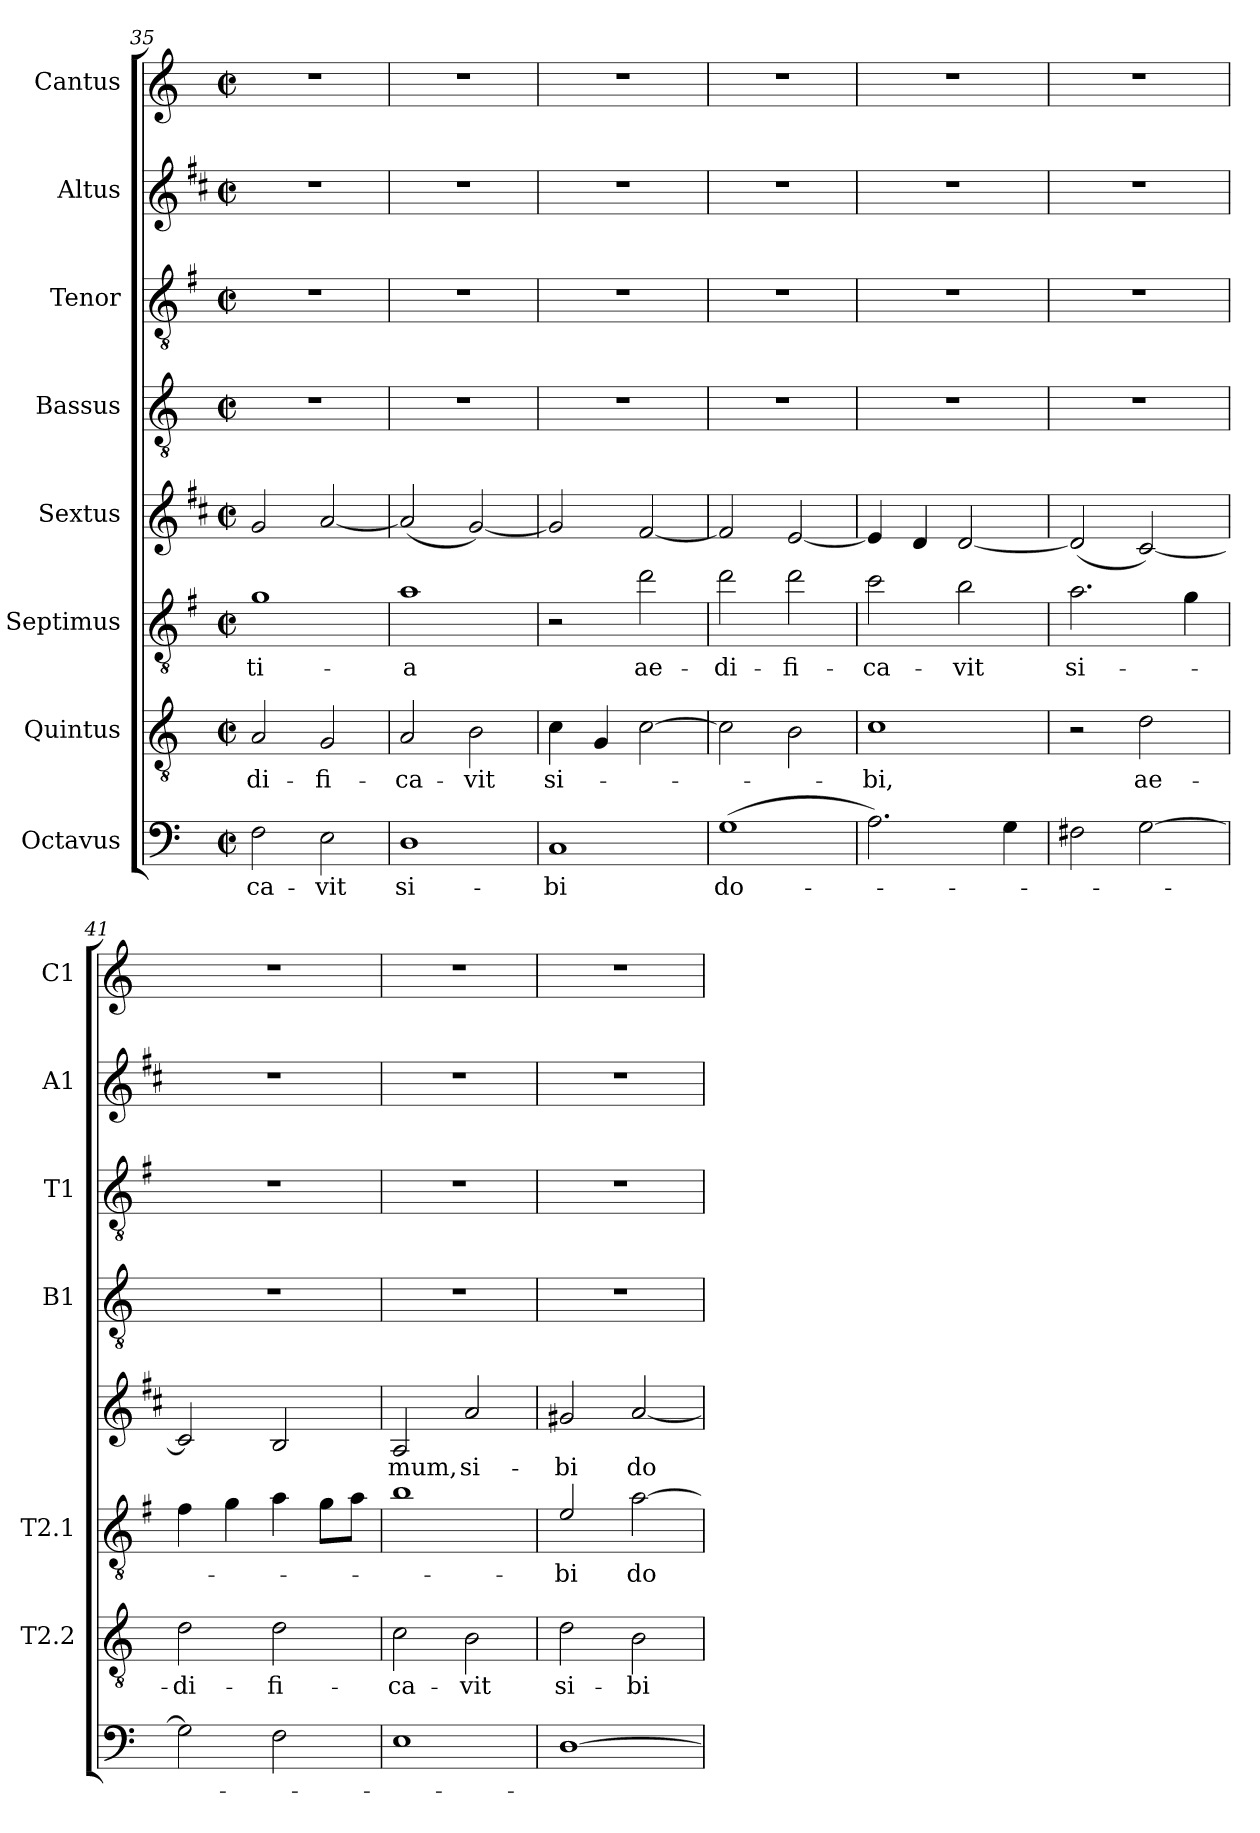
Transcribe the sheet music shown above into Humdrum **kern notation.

**kern	**text	**kern	**text	**kern	**text	**kern	**text	**kern	**kern	**kern	**kern
*part8	*part8	*part7	*part7	*part6	*part6	*part5	*part5	*part4	*part3	*part2	*part1
*staff8	*staff8	*staff7	*staff7	*staff6	*staff6	*staff5	*staff5	*staff4	*staff3	*staff2	*staff1
*I"Octavus	*	*I"Quintus	*	*I"Septimus	*	*I"Sextus	*	*I"Bassus	*I"Tenor	*I"Altus	*I"Cantus
*	*	*I'T2.2	*	*I'T2.1	*	*	*	*I'B1	*I'T1	*I'A1	*I'C1
*clefF4	*	*clefGv2	*	*clefGv2	*	*clefG2	*	*clefGv2	*clefGv2	*clefG2	*clefG2
*	*	*	*	*ITrd4c7	*	*ITrd1c2	*	*	*ITrd4c7	*ITrd1c2	*
*k[]	*	*k[]	*	*k[]	*	*k[]	*	*k[]	*k[]	*k[]	*k[]
*C:	*	*C:	*	*C:	*	*C:	*	*C:	*C:	*C:	*C:
*M2/2	*	*M2/2	*	*M2/2	*	*M2/2	*	*M2/2	*M2/2	*M2/2	*M2/2
*met(c|)	*	*met(c|)	*	*met(c|)	*	*met(c|)	*	*met(c|)	*met(c|)	*met(c|)	*met(c|)
=35	=35	=35	=35	=35	=35	=35	=35	=35	=35	=35	=35
!	!LO:LY:b	!	!LO:LY:b	!	!LO:LY:b	!	!	!	!	!	!
2F\	-ca-	2A/	-di-	1c	-ti-	2f/	.	1r	1r	1r	1r
!	!LO:LY:b	!	!LO:LY:b	!	!	!	!	!	!	!	!
2E\	-vit	2G/	-fi-	.	.	[2g/	.	.	.	.	.
=36	=36	=36	=36	=36	=36	=36	=36	=36	=36	=36	=36
!	!LO:LY:b	!	!LO:LY:b	!	!LO:LY:b	!	!	!	!	!	!
1D	si-	2A/	-ca-	1d	-a	(<2g/]	.	1r	1r	1r	1r
!	!	!	!LO:LY:b	!	!	!	!	!	!	!	!
.	.	2B\	-vit	.	.	[2f/)	.	.	.	.	.
=37	=37	=37	=37	=37	=37	=37	=37	=37	=37	=37	=37
!	!LO:LY:b	!	!LO:LY:b	!	!	!	!	!	!	!	!
1C	-bi	4c\	si-	2r	.	2f/]	.	1r	1r	1r	1r
.	.	4G/	.	.	.	.	.	.	.	.	.
!	!	!	!	!	!LO:LY:b	!	!	!	!	!	!
.	.	[2c\	.	2g\	ae-	[2e/	.	.	.	.	.
=38	=38	=38	=38	=38	=38	=38	=38	=38	=38	=38	=38
!	!LO:LY:b	!	!	!	!LO:LY:b	!	!	!	!	!	!
(>1G	do-	2c\]	.	2g\	-di-	2e/]	.	1r	1r	1r	1r
!	!	!	!	!	!LO:LY:b	!	!	!	!	!	!
.	.	2B\	.	2g\	-fi-	[2d/	.	.	.	.	.
!!LO:PB:g=z
=39	=39	=39	=39	=39	=39	=39	=39	=39	=39	=39	=39
!	!	!	!LO:LY:b	!	!LO:LY:b	!	!	!	!	!	!
2.A\)	.	1c	-bi,	2f\	-ca-	4d/]	.	1r	1r	1r	1r
.	.	.	.	.	.	4c/	.	.	.	.	.
!	!	!	!	!	!LO:LY:b	!	!	!	!	!	!
.	.	.	.	2e\	-vit	[2c/	.	.	.	.	.
4G\	.	.	.	.	.	.	.	.	.	.	.
=40	=40	=40	=40	=40	=40	=40	=40	=40	=40	=40	=40
!	!	!	!	!	!LO:LY:b	!	!	!	!	!	!
2F#X\	.	2r	.	2.d\	si-	(<2c/]	.	1r	1r	1r	1r
!	!	!	!LO:LY:b	!	!	!	!	!	!	!	!
[2G\	.	2d\	ae-	.	.	[2B/)	.	.	.	.	.
.	.	.	.	4c\	.	.	.	.	.	.	.
=41	=41	=41	=41	=41	=41	=41	=41	=41	=41	=41	=41
!	!	!	!LO:LY:b	!	!	!	!	!	!	!	!
2G\]	.	2d\	-di-	4B\	.	2B/]	.	1r	1r	1r	1r
.	.	.	.	4c\	.	.	.	.	.	.	.
!	!	!	!LO:LY:b	!	!	!	!	!	!	!	!
2F\	.	2d\	-fi-	4d\	.	2A/	.	.	.	.	.
.	.	.	.	8c\L	.	.	.	.	.	.	.
.	.	.	.	8d\J	.	.	.	.	.	.	.
=42	=42	=42	=42	=42	=42	=42	=42	=42	=42	=42	=42
!	!	!	!LO:LY:b	!	!	!	!LO:LY:b	!	!	!	!
1E	.	2c\	-ca-	1e	.	2G/	-mum,	1r	1r	1r	1r
!	!	!	!LO:LY:b	!	!	!	!LO:LY:b	!	!	!	!
.	.	2B\	-vit	.	.	2g/	si-	.	.	.	.
=43	=43	=43	=43	=43	=43	=43	=43	=43	=43	=43	=43
!	!	!	!LO:LY:b	!	!LO:LY:b	!	!LO:LY:b	!	!	!	!
[1D	.	2d\	si-	2A/	-bi	2f#X/	-bi	1r	1r	1r	1r
!	!	!	!LO:LY:b	!	!LO:LY:b	!	!LO:LY:b	!	!	!	!
.	.	2B\	-bi	[2d\	do-	[2g/	do-	.	.	.	.
=	=	=	=	=	=	=	=	=	=	=	=
*-	*-	*-	*-	*-	*-	*-	*-	*-	*-	*-	*-
